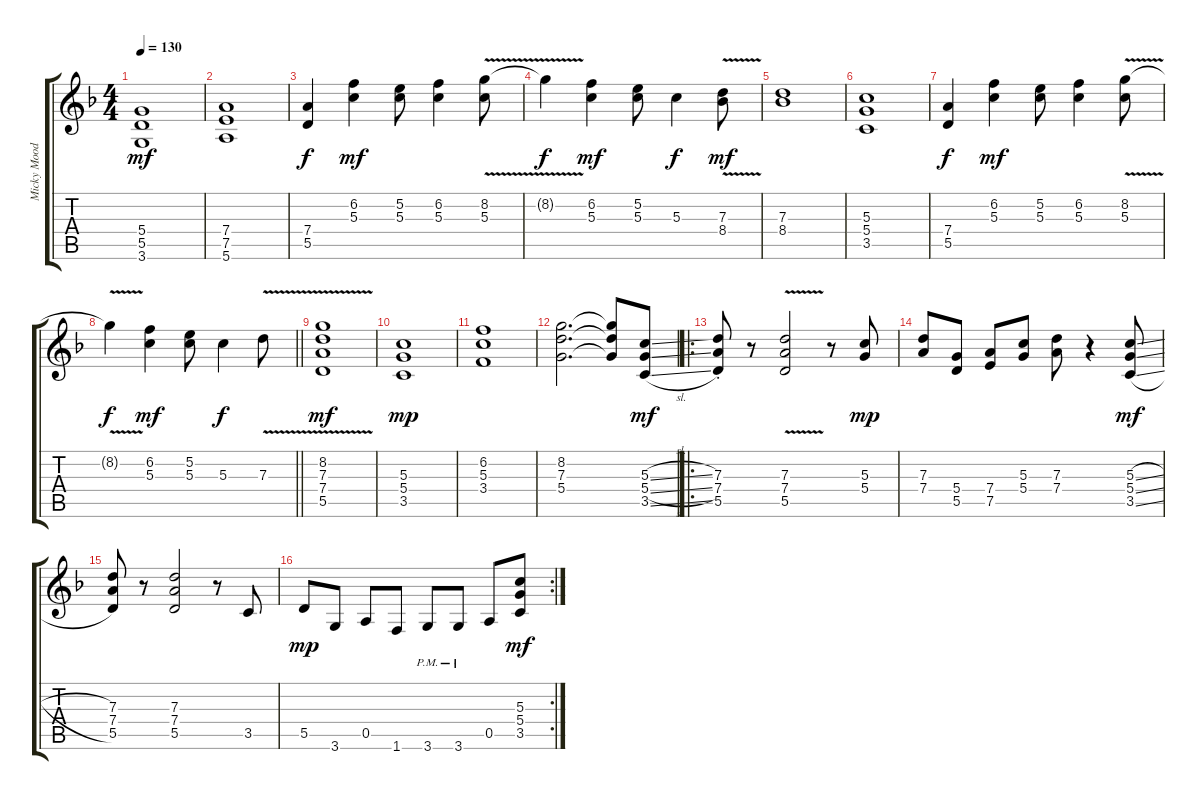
\track ("Micky Moody (Guitar)" "Micky Mood") {instrument overdrivenguitar}
\staff {score tabs}
\tuning (E4 B3 G3 D3 A2 E2) {hide}
\ts (4 4)
\tempo 130
\clef g2
\ks f
(5.4 5.5 3.6).1{dy mf} |
(7.4 7.5 5.6).1 |
(7.4 5.5).4{dy f} (6.2 5.3).4{dy mf} (5.2 5.3).8 (6.2 5.3).4 (8.2{v} 5.3).8 |
8.2{v t}.4{dy f} (6.2 5.3).4{dy mf} (5.2 5.3).8 5.3.4{dy f} (7.3{v} 8.4).8{dy mf} |
(7.3 8.4).1 |
(5.3 5.4 3.5).1 |
(7.4 5.5).4{dy f} (6.2 5.3).4{dy mf} (5.2 5.3).8 (6.2 5.3).4 (8.2{v} 5.3).8 |
\barLineRight lightlight
8.2{v t}.4{dy f} (6.2 5.3).4{dy mf} (5.2 5.3).8 5.3.4{dy f} 7.3{v}.8 |
(8.2 7.3{v} 7.4 5.5).1{dy mf} |
(5.3 5.4 3.5).1{dy mp} |
(6.2 5.3 3.4).1 |
(8.2 7.3 5.4).2{d} (8.2{t} 7.3{t} 5.4{t}).8 (5.3{sl} 5.4{sl} 3.5{sl}).8{dy mf} |
\ro
(7.3{st} 7.4{st} 5.5).8 r.8 (7.3{v} 7.4{v} 5.5).2 r.8 (5.3 5.4).8{dy mp} |
(7.3 7.4).8 (5.4 5.5).8 (7.4 7.5).8 (5.3 5.4).8 (7.3 7.4).8 r.4 (5.3{sl} 5.4{ss} 3.5{sl}).8{dy mf} |
(7.3 7.4 5.5).8 r.8 (7.3 7.4 5.5).2 r.8 3.5.8 |
\rc 2
5.5.8{dy mp} 3.6.8 0.5.8 1.6.8 3.6{pm}.8 3.6{pm}.8 0.5.8 (5.3{sl} 5.4{sl} 3.5{sl}).8{dy mf}
